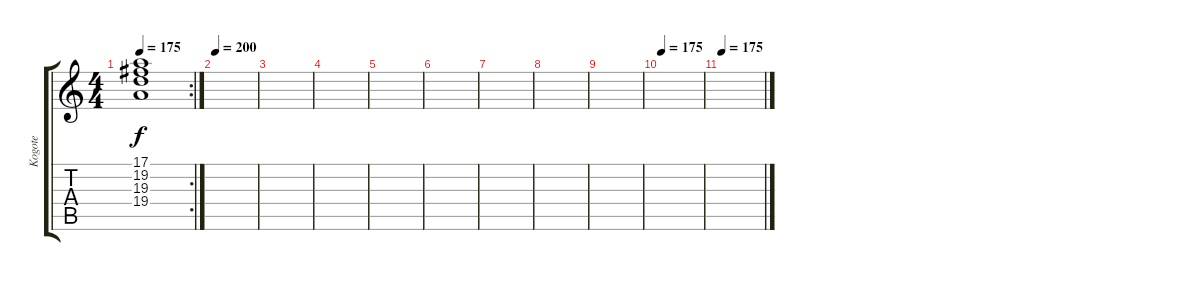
\track ("Kogote" "Kogote") {instrument drawbarorgan}
\staff {score tabs}
\tuning (E4 B3 G3 D3 A2 E2) {hide}
\rc 2
\ts (4 4)
\tempo 175
\clef g2
\ks c
(17.1 19.2 19.3 19.4).1{dy f} |
\tempo 200
|
|
|
|
|
|
|
|
\tempo 175
|
\tempo 175
